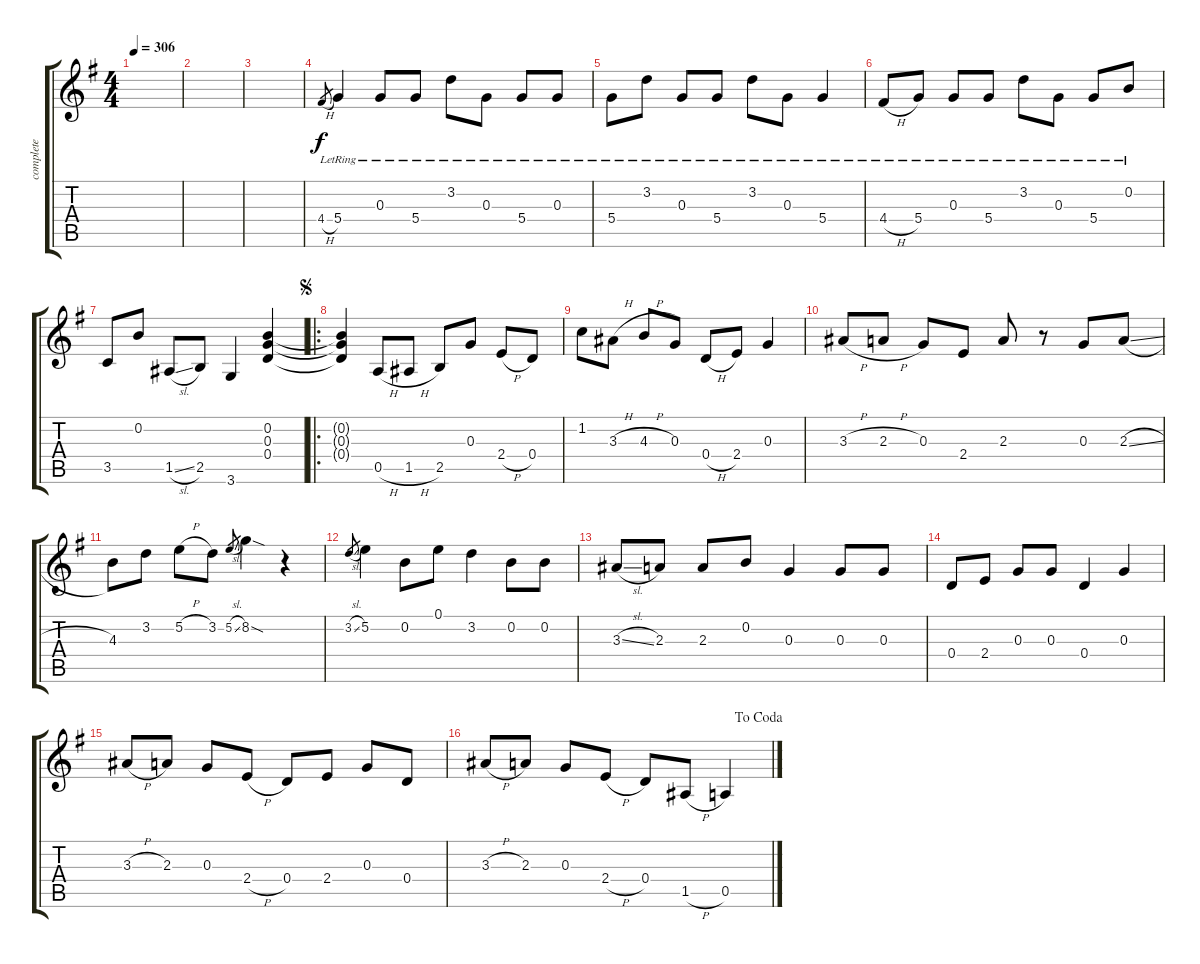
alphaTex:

\track ("complete" "complete") {instrument electricguitarclean}
\staff {score tabs}
\tuning (E4 B3 G3 D3 A2 E2) {hide}
\ts (4 4)
\tempo 306
\clef g2
\ks g
|
|
|
4.4{h}.8{gr} 5.4{lr}.4 0.3{lr}.8 5.4{lr}.8 3.2{lr}.8 0.3{lr}.8 5.4{lr}.8 0.3{lr}.8 |
5.4{lr}.8 3.2{lr}.8 0.3{lr}.8 5.4{lr}.8 3.2{lr}.8 0.3{lr}.8 5.4{lr}.4 |
4.4{h lr}.8 5.4{lr}.8 0.3{lr}.8 5.4{lr}.8 3.2{lr}.8 0.3{lr}.8 5.4{lr}.8 0.2{lr}.8 |
3.5.8 0.2.8 1.5{sl}.8 2.5.8 3.6.4 (0.2 0.3 0.4).4 |
\ro
\jump segno
(0.2{t} 0.3{t} 0.4{t}).4 0.5{h}.8 1.5{h}.8 2.5.8 0.3.8 2.4{h}.8 0.4.8 |
1.2.8 3.3{h}.8 4.3{h}.8 0.3.8 0.4{h}.8 2.4.8 0.3.4 |
3.3{h}.8 2.3{h}.8 0.3.8 2.4.8 2.3.8 r.8 0.3.8 2.3{sl}.8 |
4.3.8 3.2.8 5.2{h}.8 3.2.8 5.2{sl}.8{gr} 8.2{sod}.4 r.4 |
3.2{sl}.8{gr} 5.2.4 0.2.8 0.1.8 3.2.4 0.2.8 0.2.8 |
3.3{sl}.8 2.3.8 2.3.8 0.2.8 0.3.4 0.3.8 0.3.8 |
0.4.8 2.4.8 0.3.8 0.3.8 0.4.4 0.3.4 |
3.3{h}.8 2.3.8 0.3.8 2.4{h}.8 0.4.8 2.4.8 0.3.8 0.4.8 |
\jump dacoda
3.3{h}.8 2.3.8 0.3.8 2.4{h}.8 0.4.8 1.5{h}.8 0.5.4
